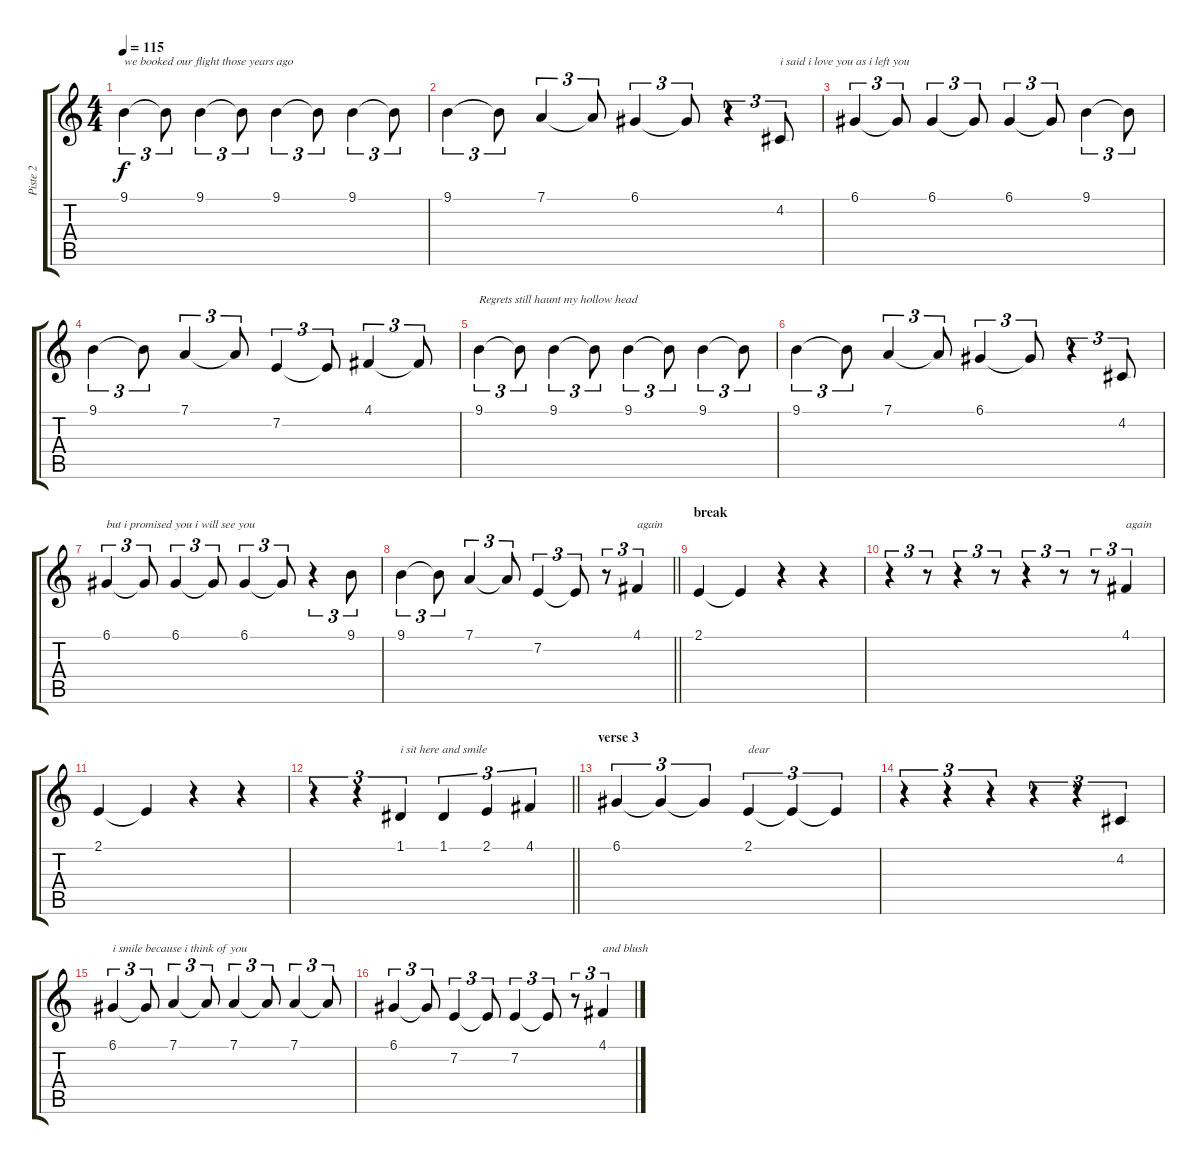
\track ("Piste 2" "Piste 2") {instrument oboe}
\staff {score tabs}
\tuning (D4 A3 F3 C3 G2 C2) {hide}
\ts (4 4)
\tempo 115
\clef g2
\ks c
9.1.4{tu (3 2) txt "we booked our flight those years ago" dy f} 9.1{t}.8{tu (3 2)} 9.1.4{tu (3 2)} 9.1{t}.8{tu (3 2)} 9.1.4{tu (3 2)} 9.1{t}.8{tu (3 2)} 9.1.4{tu (3 2)} 9.1{t}.8{tu (3 2)} |
9.1.4{tu (3 2)} 9.1{t}.8{tu (3 2)} 7.1.4{tu (3 2)} 7.1{t}.8{tu (3 2)} 6.1.4{tu (3 2)} 6.1{t}.8{tu (3 2)} r.4{tu (3 2)} 4.2.8{tu (3 2) txt "i said i love you as i left you"} |
6.1.4{tu (3 2)} 6.1{t}.8{tu (3 2)} 6.1.4{tu (3 2)} 6.1{t}.8{tu (3 2)} 6.1.4{tu (3 2)} 6.1{t}.8{tu (3 2)} 9.1.4{tu (3 2)} 9.1{t}.8{tu (3 2)} |
9.1.4{tu (3 2)} 9.1{t}.8{tu (3 2)} 7.1.4{tu (3 2)} 7.1{t}.8{tu (3 2)} 7.2.4{tu (3 2)} 7.2{t}.8{tu (3 2)} 4.1.4{tu (3 2)} 4.1{t}.8{tu (3 2)} |
9.1.4{tu (3 2) txt "Regrets still haunt my hollow head"} 9.1{t}.8{tu (3 2)} 9.1.4{tu (3 2)} 9.1{t}.8{tu (3 2)} 9.1.4{tu (3 2)} 9.1{t}.8{tu (3 2)} 9.1.4{tu (3 2)} 9.1{t}.8{tu (3 2)} |
9.1.4{tu (3 2)} 9.1{t}.8{tu (3 2)} 7.1.4{tu (3 2)} 7.1{t}.8{tu (3 2)} 6.1.4{tu (3 2)} 6.1{t}.8{tu (3 2)} r.4{tu (3 2)} 4.2.8{tu (3 2)} |
6.1.4{tu (3 2) txt "but i promised you i will see you"} 6.1{t}.8{tu (3 2)} 6.1.4{tu (3 2)} 6.1{t}.8{tu (3 2)} 6.1.4{tu (3 2)} 6.1{t}.8{tu (3 2)} r.4{tu (3 2)} 9.1.8{tu (3 2)} |
\barLineRight lightlight
9.1.4{tu (3 2)} 9.1{t}.8{tu (3 2)} 7.1.4{tu (3 2)} 7.1{t}.8{tu (3 2)} 7.2.4{tu (3 2)} 7.2{t}.8{tu (3 2)} r.8{tu (3 2)} 4.1.4{tu (3 2) txt "again"} |
\section ("" "break")
2.1.4 2.1{t}.4 r.4 r.4 |
r.4{tu (3 2)} r.8{tu (3 2)} r.4{tu (3 2)} r.8{tu (3 2)} r.4{tu (3 2)} r.8{tu (3 2)} r.8{tu (3 2)} 4.1.4{tu (3 2) txt "again"} |
2.1.4 2.1{t}.4 r.4 r.4 |
\barLineRight lightlight
r.4{tu (3 2)} r.4{tu (3 2)} 1.1.4{tu (3 2) txt "i sit here and smile"} 1.1.4{tu (3 2)} 2.1.4{tu (3 2)} 4.1.4{tu (3 2)} |
\section ("" "verse 3")
6.1.4{tu (3 2)} 6.1{t}.4{tu (3 2)} 6.1{t}.4{tu (3 2)} 2.1.4{tu (3 2) txt "dear"} 2.1{t}.4{tu (3 2)} 2.1{t}.4{tu (3 2)} |
r.4{tu (3 2)} r.4{tu (3 2)} r.4{tu (3 2)} r.4{tu (3 2)} r.4{tu (3 2)} 4.2.4{tu (3 2)} |
6.1.4{tu (3 2) txt "i smile because i think of you"} 6.1{t}.8{tu (3 2)} 7.1.4{tu (3 2)} 7.1{t}.8{tu (3 2)} 7.1.4{tu (3 2)} 7.1{t}.8{tu (3 2)} 7.1.4{tu (3 2)} 7.1{t}.8{tu (3 2)} |
6.1.4{tu (3 2)} 6.1{t}.8{tu (3 2)} 7.2.4{tu (3 2)} 7.2{t}.8{tu (3 2)} 7.2.4{tu (3 2)} 7.2{t}.8{tu (3 2)} r.8{tu (3 2)} 4.1.4{tu (3 2) txt "and blush"}
